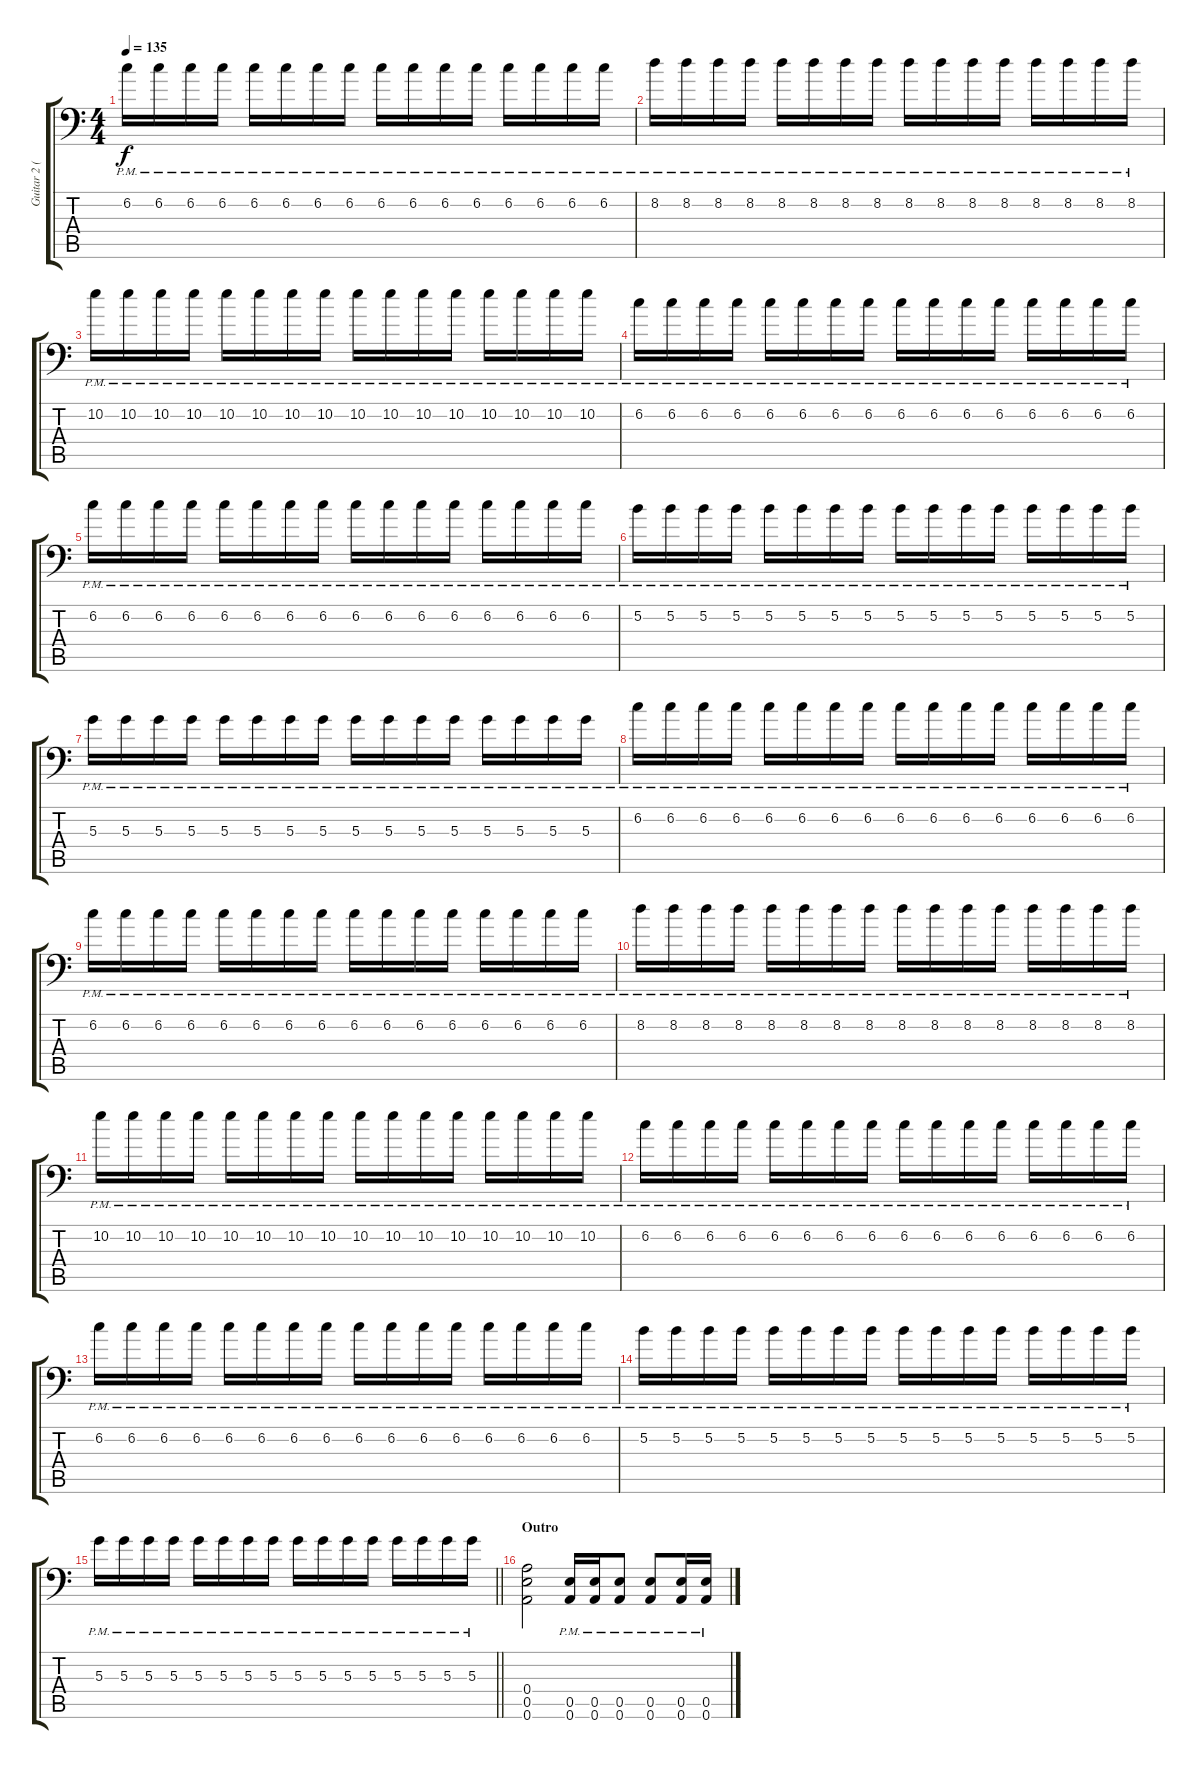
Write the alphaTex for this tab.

\track ("Guitar 2 (Ben Nairne)" "Guitar 2 (") {instrument distortionguitar}
\staff {score tabs}
\tuning (B3 Gb3 D3 A2 E2 A1) {hide}
\ts (4 4)
\tempo 135
\clef f4
\ks c
6.2{pm}.16{dy f} 6.2{pm}.16 6.2{pm}.16 6.2{pm}.16 6.2{pm}.16 6.2{pm}.16 6.2{pm}.16 6.2{pm}.16 6.2{pm}.16 6.2{pm}.16 6.2{pm}.16 6.2{pm}.16 6.2{pm}.16 6.2{pm}.16 6.2{pm}.16 6.2{pm}.16 |
8.2{pm}.16 8.2{pm}.16 8.2{pm}.16 8.2{pm}.16 8.2{pm}.16 8.2{pm}.16 8.2{pm}.16 8.2{pm}.16 8.2{pm}.16 8.2{pm}.16 8.2{pm}.16 8.2{pm}.16 8.2{pm}.16 8.2{pm}.16 8.2{pm}.16 8.2{pm}.16 |
10.2{pm}.16 10.2{pm}.16 10.2{pm}.16 10.2{pm}.16 10.2{pm}.16 10.2{pm}.16 10.2{pm}.16 10.2{pm}.16 10.2{pm}.16 10.2{pm}.16 10.2{pm}.16 10.2{pm}.16 10.2{pm}.16 10.2{pm}.16 10.2{pm}.16 10.2{pm}.16 |
6.2{pm}.16 6.2{pm}.16 6.2{pm}.16 6.2{pm}.16 6.2{pm}.16 6.2{pm}.16 6.2{pm}.16 6.2{pm}.16 6.2{pm}.16 6.2{pm}.16 6.2{pm}.16 6.2{pm}.16 6.2{pm}.16 6.2{pm}.16 6.2{pm}.16 6.2{pm}.16 |
6.2{pm}.16 6.2{pm}.16 6.2{pm}.16 6.2{pm}.16 6.2{pm}.16 6.2{pm}.16 6.2{pm}.16 6.2{pm}.16 6.2{pm}.16 6.2{pm}.16 6.2{pm}.16 6.2{pm}.16 6.2{pm}.16 6.2{pm}.16 6.2{pm}.16 6.2{pm}.16 |
5.2{pm}.16 5.2{pm}.16 5.2{pm}.16 5.2{pm}.16 5.2{pm}.16 5.2{pm}.16 5.2{pm}.16 5.2{pm}.16 5.2{pm}.16 5.2{pm}.16 5.2{pm}.16 5.2{pm}.16 5.2{pm}.16 5.2{pm}.16 5.2{pm}.16 5.2{pm}.16 |
5.3{pm}.16 5.3{pm}.16 5.3{pm}.16 5.3{pm}.16 5.3{pm}.16 5.3{pm}.16 5.3{pm}.16 5.3{pm}.16 5.3{pm}.16 5.3{pm}.16 5.3{pm}.16 5.3{pm}.16 5.3{pm}.16 5.3{pm}.16 5.3{pm}.16 5.3{pm}.16 |
6.2{pm}.16 6.2{pm}.16 6.2{pm}.16 6.2{pm}.16 6.2{pm}.16 6.2{pm}.16 6.2{pm}.16 6.2{pm}.16 6.2{pm}.16 6.2{pm}.16 6.2{pm}.16 6.2{pm}.16 6.2{pm}.16 6.2{pm}.16 6.2{pm}.16 6.2{pm}.16 |
6.2{pm}.16 6.2{pm}.16 6.2{pm}.16 6.2{pm}.16 6.2{pm}.16 6.2{pm}.16 6.2{pm}.16 6.2{pm}.16 6.2{pm}.16 6.2{pm}.16 6.2{pm}.16 6.2{pm}.16 6.2{pm}.16 6.2{pm}.16 6.2{pm}.16 6.2{pm}.16 |
8.2{pm}.16 8.2{pm}.16 8.2{pm}.16 8.2{pm}.16 8.2{pm}.16 8.2{pm}.16 8.2{pm}.16 8.2{pm}.16 8.2{pm}.16 8.2{pm}.16 8.2{pm}.16 8.2{pm}.16 8.2{pm}.16 8.2{pm}.16 8.2{pm}.16 8.2{pm}.16 |
10.2{pm}.16 10.2{pm}.16 10.2{pm}.16 10.2{pm}.16 10.2{pm}.16 10.2{pm}.16 10.2{pm}.16 10.2{pm}.16 10.2{pm}.16 10.2{pm}.16 10.2{pm}.16 10.2{pm}.16 10.2{pm}.16 10.2{pm}.16 10.2{pm}.16 10.2{pm}.16 |
6.2{pm}.16 6.2{pm}.16 6.2{pm}.16 6.2{pm}.16 6.2{pm}.16 6.2{pm}.16 6.2{pm}.16 6.2{pm}.16 6.2{pm}.16 6.2{pm}.16 6.2{pm}.16 6.2{pm}.16 6.2{pm}.16 6.2{pm}.16 6.2{pm}.16 6.2{pm}.16 |
6.2{pm}.16 6.2{pm}.16 6.2{pm}.16 6.2{pm}.16 6.2{pm}.16 6.2{pm}.16 6.2{pm}.16 6.2{pm}.16 6.2{pm}.16 6.2{pm}.16 6.2{pm}.16 6.2{pm}.16 6.2{pm}.16 6.2{pm}.16 6.2{pm}.16 6.2{pm}.16 |
5.2{pm}.16 5.2{pm}.16 5.2{pm}.16 5.2{pm}.16 5.2{pm}.16 5.2{pm}.16 5.2{pm}.16 5.2{pm}.16 5.2{pm}.16 5.2{pm}.16 5.2{pm}.16 5.2{pm}.16 5.2{pm}.16 5.2{pm}.16 5.2{pm}.16 5.2{pm}.16 |
\barLineRight lightlight
5.3{pm}.16 5.3{pm}.16 5.3{pm}.16 5.3{pm}.16 5.3{pm}.16 5.3{pm}.16 5.3{pm}.16 5.3{pm}.16 5.3{pm}.16 5.3{pm}.16 5.3{pm}.16 5.3{pm}.16 5.3{pm}.16 5.3{pm}.16 5.3{pm}.16 5.3{pm}.16 |
\section ("" "Outro")
(0.4 0.5 0.6).2{volume 12} (0.5{pm} 0.6{pm}).16 (0.5{pm} 0.6{pm}).16 (0.5{pm} 0.6{pm}).8 (0.5{pm} 0.6{pm}).8 (0.5{pm} 0.6{pm}).16 (0.5{pm} 0.6{pm}).16
